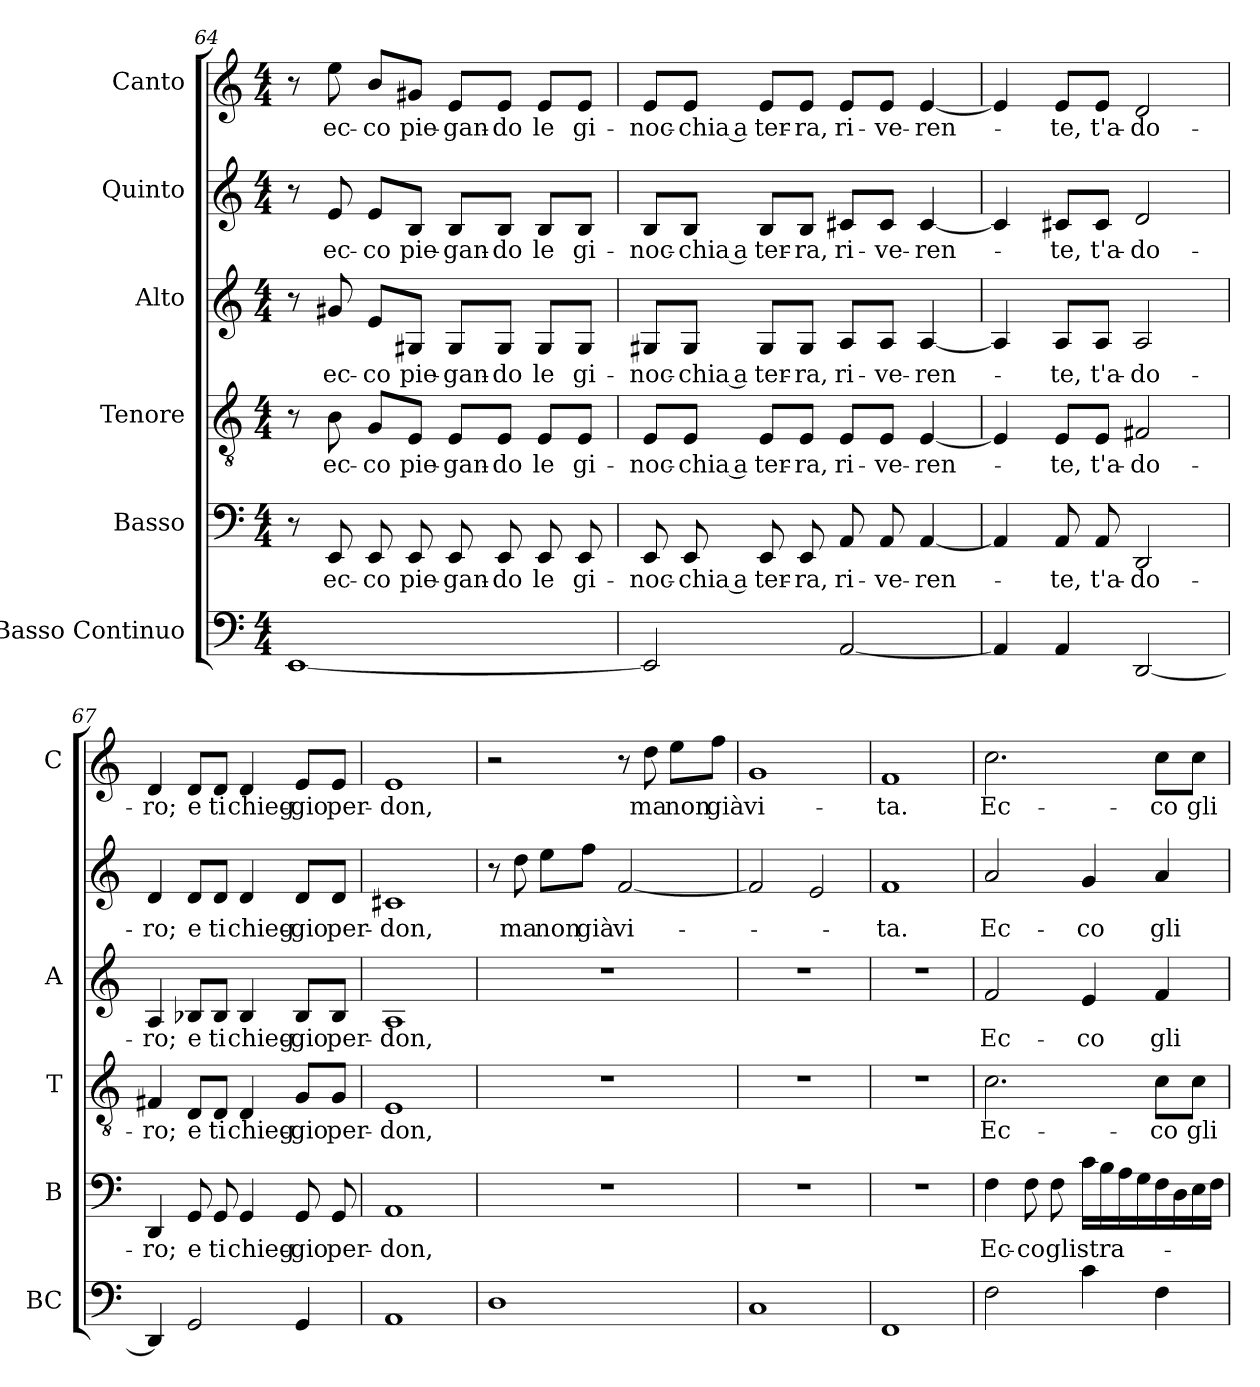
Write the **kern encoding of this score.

**kern	**kern	**text	**kern	**text	**kern	**text	**kern	**text	**kern	**text
*part6	*part5	*part5	*part4	*part4	*part3	*part3	*part2	*part2	*part1	*part1
*staff6	*staff5	*staff5	*staff4	*staff4	*staff3	*staff3	*staff2	*staff2	*staff1	*staff1
*I"Basso Continuo	*I"Basso	*	*I"Tenore	*	*I"Alto	*	*I"Quinto	*	*I"Canto	*
*I'BC	*I'B	*	*I'T	*	*I'A	*	*	*	*I'C	*
*clefF4	*clefF4	*	*clefGv2	*	*clefG2	*	*clefG2	*	*clefG2	*
*k[]	*k[]	*	*k[]	*	*k[]	*	*k[]	*	*k[]	*
*C:	*C:	*	*C:	*	*C:	*	*C:	*	*C:	*
*M4/4	*M4/4	*	*M4/4	*	*M4/4	*	*M4/4	*	*M4/4	*
=64	=64	=64	=64	=64	=64	=64	=64	=64	=64	=64
[1EE	8r	.	8r	.	8r	.	8r	.	8r	.
!	!	!LO:LY:b	!	!LO:LY:b	!	!LO:LY:b	!	!LO:LY:b	!	!LO:LY:b
.	8EE/	ec-	8B\	ec-	8g#X/	ec-	8e/	ec-	8ee\	ec-
!	!	!LO:LY:b	!	!LO:LY:b	!	!LO:LY:b	!	!LO:LY:b	!	!LO:LY:b
.	8EE/	-co	8G/L	-co	8e/L	-co	8e/L	-co	8b/L	-co
!	!	!LO:LY:b	!	!LO:LY:b	!	!LO:LY:b	!	!LO:LY:b	!	!LO:LY:b
.	8EE/	pie-	8E/J	pie-	8G#X/J	pie-	8B/J	pie-	8g#X/J	pie-
!	!	!LO:LY:b	!	!LO:LY:b	!	!LO:LY:b	!	!LO:LY:b	!	!LO:LY:b
.	8EE/	-gan-	8E/L	-gan-	8G#/L	-gan-	8B/L	-gan-	8e/L	-gan-
!	!	!LO:LY:b	!	!LO:LY:b	!	!LO:LY:b	!	!LO:LY:b	!	!LO:LY:b
.	8EE/	-do	8E/J	-do	8G#/J	-do	8B/J	-do	8e/J	-do
!	!	!LO:LY:b	!	!LO:LY:b	!	!LO:LY:b	!	!LO:LY:b	!	!LO:LY:b
.	8EE/	le	8E/L	le	8G#/L	le	8B/L	le	8e/L	le
!	!	!LO:LY:b	!	!LO:LY:b	!	!LO:LY:b	!	!LO:LY:b	!	!LO:LY:b
.	8EE/	gi-	8E/J	gi-	8G#/J	gi-	8B/J	gi-	8e/J	gi-
=65	=65	=65	=65	=65	=65	=65	=65	=65	=65	=65
!	!	!LO:LY:b	!	!LO:LY:b	!	!LO:LY:b	!	!LO:LY:b	!	!LO:LY:b
2EE/]	8EE/	-noc-	8E/L	-noc-	8G#X/L	-noc-	8B/L	-noc-	8e/L	-noc-
!	!	!LO:LY:b	!	!LO:LY:b	!	!LO:LY:b	!	!LO:LY:b	!	!LO:LY:b
.	8EE/	-chia a	8E/J	-chia a	8G#/J	-chia a	8B/J	-chia a	8e/J	-chia a
!	!	!LO:LY:b	!	!LO:LY:b	!	!LO:LY:b	!	!LO:LY:b	!	!LO:LY:b
.	8EE/	ter-	8E/L	ter-	8G#/L	ter-	8B/L	ter-	8e/L	ter-
!	!	!LO:LY:b	!	!LO:LY:b	!	!LO:LY:b	!	!LO:LY:b	!	!LO:LY:b
.	8EE/	-ra,	8E/J	-ra,	8G#/J	-ra,	8B/J	-ra,	8e/J	-ra,
!	!	!LO:LY:b	!	!LO:LY:b	!	!LO:LY:b	!	!LO:LY:b	!	!LO:LY:b
[2AA/	8AA/	ri-	8E/L	ri-	8A/L	ri-	8c#X/L	ri-	8e/L	ri-
!	!	!LO:LY:b	!	!LO:LY:b	!	!LO:LY:b	!	!LO:LY:b	!	!LO:LY:b
.	8AA/	-ve-	8E/J	-ve-	8A/J	-ve-	8c#/J	-ve-	8e/J	-ve-
!	!	!LO:LY:b	!	!LO:LY:b	!	!LO:LY:b	!	!LO:LY:b	!	!LO:LY:b
.	[4AA/	-ren-	[4E/	-ren-	[4A/	-ren-	[4c#/	-ren-	[4e/	-ren-
=66	=66	=66	=66	=66	=66	=66	=66	=66	=66	=66
4AA/]	4AA/]	.	4E/]	.	4A/]	.	4c#/]	.	4e/]	.
!	!	!LO:LY:b	!	!LO:LY:b	!	!LO:LY:b	!	!LO:LY:b	!	!LO:LY:b
4AA/	8AA/	-te,	8E/L	-te,	8A/L	-te,	8c#X/L	-te,	8e/L	-te,
!	!	!LO:LY:b	!	!LO:LY:b	!	!LO:LY:b	!	!LO:LY:b	!	!LO:LY:b
.	8AA/	t'a-	8E/J	t'a-	8A/J	t'a-	8c#/J	t'a-	8e/J	t'a-
!	!	!LO:LY:b	!	!LO:LY:b	!	!LO:LY:b	!	!LO:LY:b	!	!LO:LY:b
[2DD/	2DD/	-do-	2F#X/	-do-	2A/	-do-	2d/	-do-	2d/	-do-
=67	=67	=67	=67	=67	=67	=67	=67	=67	=67	=67
!	!	!LO:LY:b	!	!LO:LY:b	!	!LO:LY:b	!	!LO:LY:b	!	!LO:LY:b
4DD/]	4DD/	-ro;	4F#X/	-ro;	4A/	-ro;	4d/	-ro;	4d/	-ro;
!	!	!LO:LY:b	!	!LO:LY:b	!	!LO:LY:b	!	!LO:LY:b	!	!LO:LY:b
2GG/	8GG/	e	8D/L	e	8B-X/L	e	8d/L	e	8d/L	e
!	!	!LO:LY:b	!	!LO:LY:b	!	!LO:LY:b	!	!LO:LY:b	!	!LO:LY:b
.	8GG/	ti	8D/J	ti	8B-/J	ti	8d/J	ti	8d/J	ti
!	!	!LO:LY:b	!	!LO:LY:b	!	!LO:LY:b	!	!LO:LY:b	!	!LO:LY:b
.	4GG/	chieg-	4D/	chieg-	4B-/	chieg-	4d/	chieg-	4d/	chieg-
!	!	!LO:LY:b	!	!LO:LY:b	!	!LO:LY:b	!	!LO:LY:b	!	!LO:LY:b
4GG/	8GG/	-gio	8G/L	-gio	8B-/L	-gio	8d/L	-gio	8e/L	-gio
!	!	!LO:LY:b	!	!LO:LY:b	!	!LO:LY:b	!	!LO:LY:b	!	!LO:LY:b
.	8GG/	per-	8G/J	per-	8B-/J	per-	8d/J	per-	8e/J	per-
=68	=68	=68	=68	=68	=68	=68	=68	=68	=68	=68
!	!	!LO:LY:b	!	!LO:LY:b	!	!LO:LY:b	!	!LO:LY:b	!	!LO:LY:b
1AA	1AA	-don,	1E	-don,	1A	-don,	1c#X	-don,	1e	-don,
!!LO:LB:g=z
=69	=69	=69	=69	=69	=69	=69	=69	=69	=69	=69
1D	1r	.	1r	.	1r	.	8r	.	2r	.
!	!	!	!	!	!	!	!	!LO:LY:b	!	!
.	.	.	.	.	.	.	8dd\	ma	.	.
!	!	!	!	!	!	!	!	!LO:LY:b	!	!
.	.	.	.	.	.	.	8ee\L	non	.	.
!	!	!	!	!	!	!	!	!LO:LY:b	!	!
.	.	.	.	.	.	.	8ff\J	già	.	.
!	!	!	!	!	!	!	!	!LO:LY:b	!	!
.	.	.	.	.	.	.	[2f/	vi-	8r	.
!	!	!	!	!	!	!	!	!	!	!LO:LY:b
.	.	.	.	.	.	.	.	.	8dd\	ma
!	!	!	!	!	!	!	!	!	!	!LO:LY:b
.	.	.	.	.	.	.	.	.	8ee\L	non
!	!	!	!	!	!	!	!	!	!	!LO:LY:b
.	.	.	.	.	.	.	.	.	8ff\J	già
=70	=70	=70	=70	=70	=70	=70	=70	=70	=70	=70
!	!	!	!	!	!	!	!	!	!	!LO:LY:b
1C	1r	.	1r	.	1r	.	2f/]	.	1g	vi-
.	.	.	.	.	.	.	2e/	.	.	.
=71	=71	=71	=71	=71	=71	=71	=71	=71	=71	=71
!	!	!	!	!	!	!	!	!LO:LY:b	!	!LO:LY:b
1FF	1r	.	1r	.	1r	.	1f	-ta.	1f	-ta.
=72	=72	=72	=72	=72	=72	=72	=72	=72	=72	=72
!	!	!LO:LY:b	!	!LO:LY:b	!	!LO:LY:b	!	!LO:LY:b	!	!LO:LY:b
2F\	4F\	Ec-	2.c\	Ec-	2f/	Ec-	2a/	Ec-	2.cc\	Ec-
!	!	!LO:LY:b	!	!	!	!	!	!	!	!
.	8F\	-co	.	.	.	.	.	.	.	.
!	!	!LO:LY:b	!	!	!	!	!	!	!	!
.	8F\	gli	.	.	.	.	.	.	.	.
!	!	!LO:LY:b	!	!	!	!LO:LY:b	!	!LO:LY:b	!	!
4c\	16c\LL	stra-	.	.	4e/	-co	4g/	-co	.	.
.	16B\	.	.	.	.	.	.	.	.	.
.	16A\	.	.	.	.	.	.	.	.	.
.	16G\	.	.	.	.	.	.	.	.	.
!	!	!	!	!LO:LY:b	!	!LO:LY:b	!	!LO:LY:b	!	!LO:LY:b
4F\	16F\	.	8c\L	-co	4f/	gli	4a/	gli	8cc\L	-co
.	16D\	.	.	.	.	.	.	.	.	.
!	!	!	!	!LO:LY:b	!	!	!	!	!	!LO:LY:b
.	16E\	.	8c\J	gli	.	.	.	.	8cc\J	gli
.	16F\JJ	.	.	.	.	.	.	.	.	.
=	=	=	=	=	=	=	=	=	=	=
*-	*-	*-	*-	*-	*-	*-	*-	*-	*-	*-
